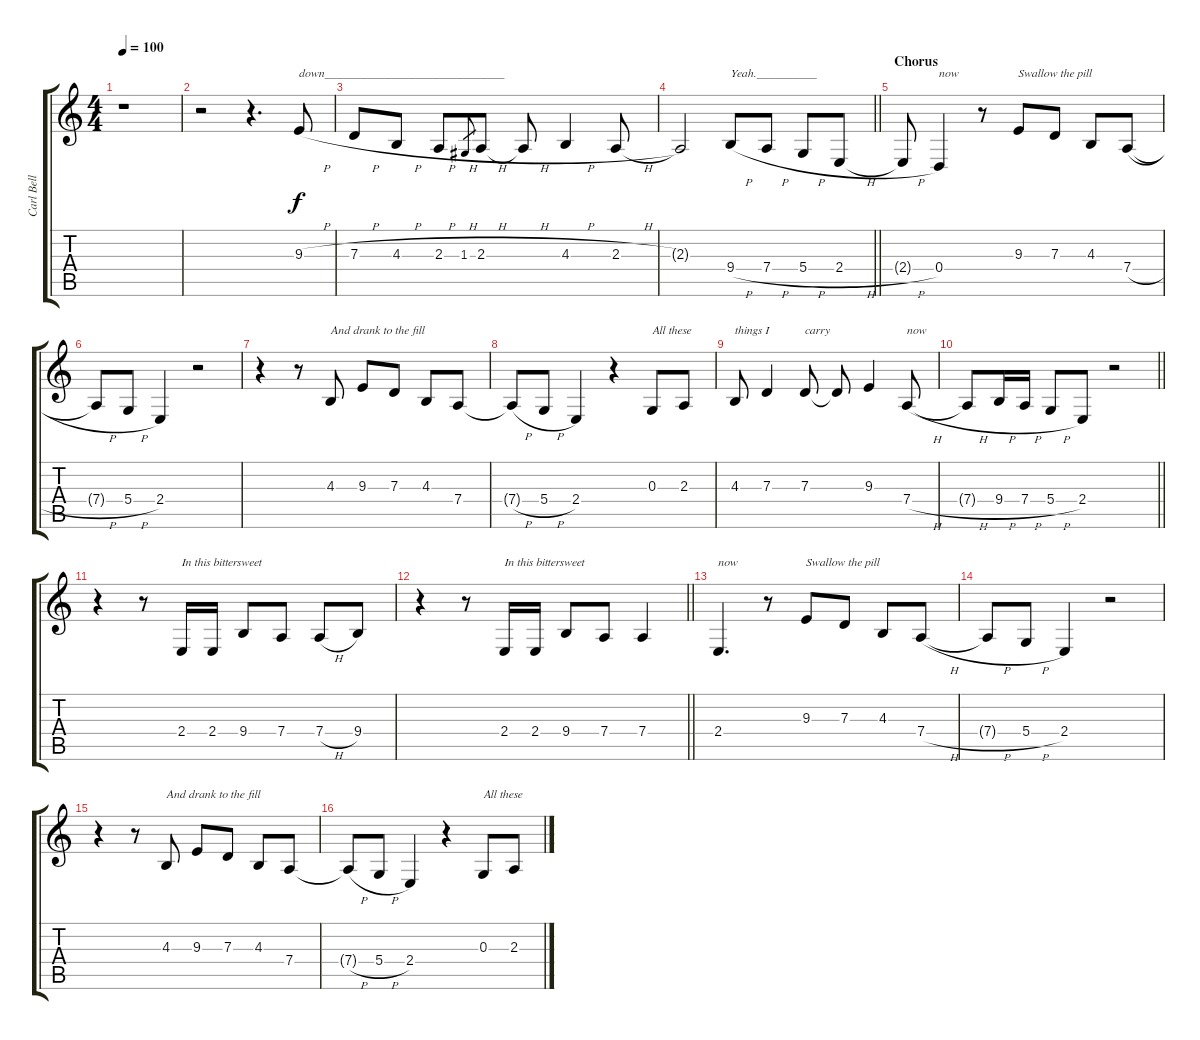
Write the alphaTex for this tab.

\track ("Carl Bell (Backing Vocals)" "Carl Bell ") {instrument harmonica}
\staff {score tabs}
\tuning (E4 B3 G3 D3 A2 E2) {hide}
\ts (4 4)
\tempo 100
\clef g2
\ks c
r.1{dy f} |
r.2 r.4{d} 9.3{h}.8{txt "down______________________________" volume 16} |
7.3{h}.8 4.3{h}.8 2.3{h}.8 1.3{h}.8{gr} 2.3{h}.8 2.3{h t}.8 4.3{h}.4 2.3{h}.8 |
\barLineRight lightlight
2.3{t}.2 9.4{h}.8{txt "Yeah.__________"} 7.4{h}.8 5.4{h}.8 2.4{h}.8 |
\section ("" "Chorus")
2.4{h t}.8 0.4.4{txt "now"} r.8 9.3.8{txt "Swallow the pill"} 7.3.8 4.3.8 7.4{h}.8 |
7.4{h t}.8 5.4{h}.8 2.4.4 r.2 |
r.4 r.8 4.3.8{txt "And drank to the fill"} 9.3.8 7.3.8 4.3.8 7.4.8 |
7.4{h t}.8 5.4{h}.8 2.4.4 r.4 0.3.8{txt "All these"} 2.3.8 |
4.3.8{txt "things I"} 7.3.4 7.3.8{txt "carry"} 7.3{t}.8 9.3.4 7.4{h}.8{txt "now"} |
\barLineRight lightlight
7.4{h t}.8 9.4{h}.16 7.4{h}.16 5.4{h}.8 2.4.8 r.2 |
r.4 r.8 2.4.16{txt "In this bittersweet"} 2.4.16 9.4.8 7.4.8 7.4{h}.8 9.4.8 |
\barLineRight lightlight
r.4 r.8 2.4.16{txt "In this bittersweet"} 2.4.16 9.4.8 7.4.8 7.4.4 |
2.4.4{d txt "now"} r.8 9.3.8{txt "Swallow the pill"} 7.3.8 4.3.8 7.4{h}.8 |
7.4{h t}.8 5.4{h}.8 2.4.4 r.2 |
r.4 r.8 4.3.8{txt "And drank to the fill"} 9.3.8 7.3.8 4.3.8 7.4.8 |
7.4{h t}.8 5.4{h}.8 2.4.4 r.4 0.3.8{txt "All these"} 2.3.8
